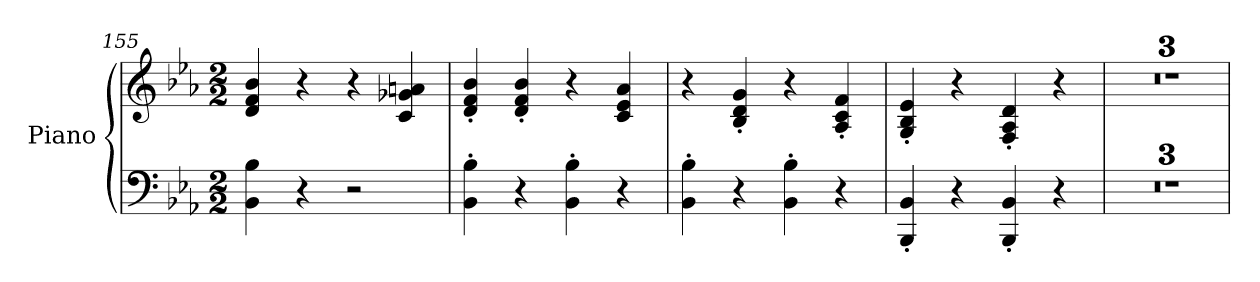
**kern	**kern
*part1	*part1
*staff2	*staff1
*I"Piano	*
*I'Pno	*
*clefF4	*clefG2
*k[b-e-a-]	*k[b-e-a-]
*M2/2	*M2/2
=155	=155
4BB-\ 4B-\	4d/ 4f/ 4b-/
4r	4r
2r	4r
.	4c/ 4g-X/ 4an/
!!LO:LB:g=z
=156	=156
4BB-\' 4B-\'	4d/' 4f/' 4b-/'
4r	4d/' 4f/' 4b-/'
4BB-\' 4B-\'	4r
4r	4c/ 4e-/ 4a-/
=157	=157
4BB-\' 4B-\'	4r
4r	4B-/' 4d/' 4g/'
4BB-\' 4B-\'	4r
4r	4A-/' 4c/' 4f/'
=158	=158
4BBB-/' 4BB-/'	4G/' 4B-/' 4e-/'
4r	4r
4BBB-/' 4BB-/'	4F/' 4A-/' 4d/'
4r	4r
!!LO:LB:g=z
=159	=159
1r	1r
=160	=160
1r	1r
=161	=161
1r	1r
=	=
*-	*-
